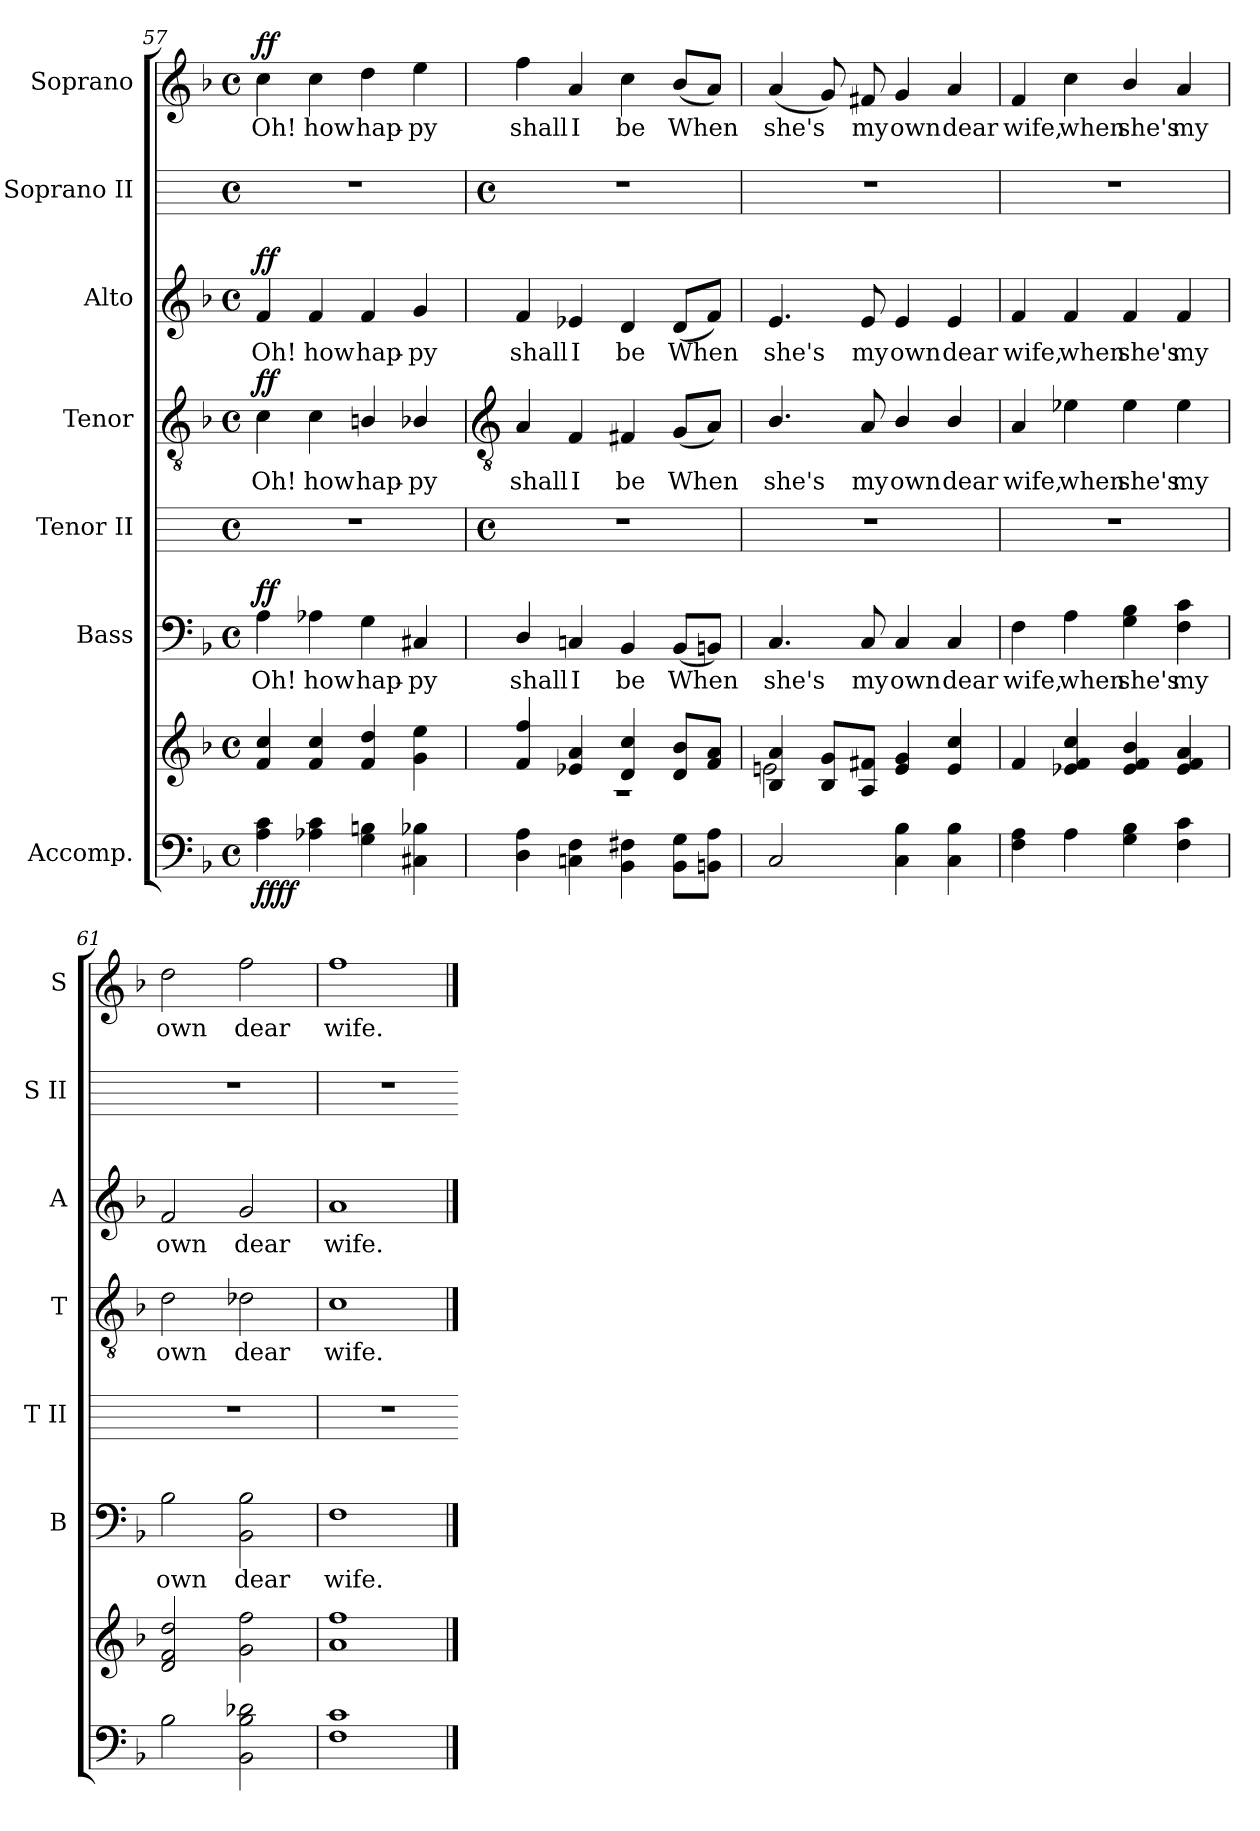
**kern	**kern	**dynam	**kern	**text	**dynam	**kern	**kern	**text	**dynam	**kern	**text	**dynam	**kern	**kern	**text	**dynam
*part7	*part7	*part7	*part6	*part6	*part6	*part5	*part4	*part4	*part4	*part3	*part3	*part3	*part2	*part1	*part1	*part1
*staff8	*staff7	*staff7/8	*staff6	*staff6	*staff6	*staff5	*staff4	*staff4	*staff4	*staff3	*staff3	*staff3	*staff2	*staff1	*staff1	*staff1
*I"Accomp.	*	*	*I"Bass	*	*	*I"Tenor II	*I"Tenor	*	*	*I"Alto	*	*	*I"Soprano II	*I"Soprano	*	*
*	*	*	*I'B	*	*	*I'T II	*I'T	*	*	*I'A	*	*	*I'S II	*I'S	*	*
*clefF4	*clefG2	*	*clefF4	*	*	*	*clefGv2	*	*	*clefG2	*	*	*	*clefG2	*	*
*k[b-]	*k[b-]	*	*k[b-]	*	*	*	*k[b-]	*	*	*k[b-]	*	*	*	*k[b-]	*	*
*F:	*F:	*	*F:	*	*	*	*F:	*	*	*F:	*	*	*	*F:	*	*
*M4/4	*M4/4	*	*M4/4	*	*	*M4/4	*M4/4	*	*	*M4/4	*	*	*M4/4	*M4/4	*	*
*met(c)	*met(c)	*	*met(c)	*	*	*met(c)	*met(c)	*	*	*met(c)	*	*	*met(c)	*met(c)	*	*
=57	=57	=57	=57	=57	=57	=57	=57	=57	=57	=57	=57	=57	=57	=57	=57	=57
!	!	!LO:DY:b=2	!	!LO:LY:b	!	!	!	!LO:LY:b	!	!	!LO:LY:b	!	!	!	!LO:LY:b	!
!	!	!LO:DY:n=1:b	!	!	!LO:DY:b	!	!	!	!LO:DY:b	!	!	!LO:DY:b	!	!	!	!LO:DY:b
4A 4c	4f 4cc	ff ff	4A	Oh!	ff	1r	4c	Oh!	ff	4f	Oh!	ff	1r	4cc	Oh!	ff
!	!	!	!	!LO:LY:b	!	!	!	!LO:LY:b	!	!	!LO:LY:b	!	!	!	!LO:LY:b	!
4A-X 4c	4f 4cc	.	4A-X	how	.	.	4c	how	.	4f	how	.	.	4cc	how	.
!	!	!	!	!LO:LY:b	!	!	!	!LO:LY:b	!	!	!LO:LY:b	!	!	!	!LO:LY:b	!
4G 4Bn	4f 4dd	.	4G	hap-	.	.	4Bn/	hap-	.	4f	hap-	.	.	4dd	hap-	.
!	!	!	!	!LO:LY:b	!	!	!	!LO:LY:b	!	!	!LO:LY:b	!	!	!	!LO:LY:b	!
4C#X 4B-X	4g 4ee	.	4C#X	-py	.	.	4B-X/	-py	.	4g	-py	.	.	4ee	-py	.
!!LO:LB:g=z
=58	=58	=58	=58	=58	=58	=58	=58	=58	=58	=58	=58	=58	=58	=58	=58	=58
*	*	*	*	*	*	*	*clefGv2	*	*	*	*	*	*	*	*	*
*	*	*	*	*	*	*M4/4	*	*	*	*	*	*	*M4/4	*	*	*
*	*	*	*	*	*	*met(c)	*	*	*	*	*	*	*met(c)	*	*	*
*	*^	*	*	*	*	*	*	*	*	*	*	*	*	*	*	*
!	!	!	!	!	!LO:LY:b	!	!	!	!LO:LY:b	!	!	!LO:LY:b	!	!	!	!LO:LY:b	!
4D\ 4A\	4f 4ff	1r	.	4D/	shall	.	1r	4A	shall	.	4f	shall	.	1r	4ff	shall	.
!	!	!	!	!	!LO:LY:b	!	!	!	!LO:LY:b	!	!	!LO:LY:b	!	!	!	!LO:LY:b	!
4Cn 4F	4e-X 4a	.	.	4Cn	I	.	.	4F	I	.	4e-X	I	.	.	4a	I	.
!	!	!	!	!	!LO:LY:b	!	!	!	!LO:LY:b	!	!	!LO:LY:b	!	!	!	!LO:LY:b	!
4BB- 4F#X	4d 4cc	.	.	4BB-	be	.	.	4F#X	be	.	4d	be	.	.	4cc	be	.
!	!	!	!	!	!LO:LY:b	!	!	!	!LO:LY:b	!	!	!LO:LY:b	!	!	!	!LO:LY:b	!
8BB- 8GL	8d 8b-L	.	.	(<8BB-L	When	.	.	(<8GL	When	.	(<8dL	When	.	.	(<8b-/L	When	.
8BBn 8AJ	8f 8aJ	.	.	8BBnJ)	.	.	.	8AJ)	.	.	8fJ)	.	.	.	8aJ)	.	.
=59	=59	=59	=59	=59	=59	=59	=59	=59	=59	=59	=59	=59	=59	=59	=59	=59	=59
!	!	!	!	!	!LO:LY:b	!	!	!	!LO:LY:b	!	!	!LO:LY:b	!	!	!	!LO:LY:b	!
2C	4B- 4a	2en\	.	4.C	she's	.	1r	4.B-/	she's	.	4.e	she's	.	1r	(<4a	she's	.
.	8B- 8gL	.	.	.	.	.	.	.	.	.	.	.	.	.	8g)	.	.
!	!	!	!	!	!LO:LY:b	!	!	!	!LO:LY:b	!	!	!LO:LY:b	!	!	!	!LO:LY:b	!
.	8A 8f#XJ	.	.	8C	my	.	.	8A	my	.	8e	my	.	.	8f#X	my	.
!	!	!	!	!	!LO:LY:b	!	!	!	!LO:LY:b	!	!	!LO:LY:b	!	!	!	!LO:LY:b	!
4C 4B-	4e 4g	2ryy	.	4C	own	.	.	4B-/	own	.	4e	own	.	.	4g	own	.
!	!	!	!	!	!LO:LY:b	!	!	!	!LO:LY:b	!	!	!LO:LY:b	!	!	!	!LO:LY:b	!
4C 4B-	4e 4cc	.	.	4C	dear	.	.	4B-/	dear	.	4e	dear	.	.	4a	dear	.
*	*v	*v	*	*	*	*	*	*	*	*	*	*	*	*	*	*	*
=60	=60	=60	=60	=60	=60	=60	=60	=60	=60	=60	=60	=60	=60	=60	=60	=60
!	!	!	!	!LO:LY:b	!	!	!	!LO:LY:b	!	!	!LO:LY:b	!	!	!	!LO:LY:b	!
4F 4A	4f	.	4F	wife,	.	1r	4A	wife,	.	4f	wife,	.	1r	4f	wife,	.
!	!	!	!	!LO:LY:b	!	!	!	!LO:LY:b	!	!	!LO:LY:b	!	!	!	!LO:LY:b	!
4A	4e-X 4f 4cc	.	4A	when	.	.	4e-X	when	.	4f	when	.	.	4cc	when	.
!	!	!	!	!LO:LY:b	!	!	!	!LO:LY:b	!	!	!LO:LY:b	!	!	!	!LO:LY:b	!
4G 4B-	4e-/ 4f/ 4b-/	.	4G 4B-	she's	.	.	4e-	she's	.	4f	she's	.	.	4b-/	she's	.
!	!	!	!	!LO:LY:b	!	!	!	!LO:LY:b	!	!	!LO:LY:b	!	!	!	!LO:LY:b	!
4F 4c	4e- 4f 4a	.	4F 4c	my	.	.	4e-	my	.	4f	my	.	.	4a	my	.
=61	=61	=61	=61	=61	=61	=61	=61	=61	=61	=61	=61	=61	=61	=61	=61	=61
!	!	!	!	!LO:LY:b	!	!	!	!LO:LY:b	!	!	!LO:LY:b	!	!	!	!LO:LY:b	!
2B-	2d 2f 2dd	.	2B-	own	.	1r	2d	own	.	2f	own	.	1r	2dd	own	.
!	!	!	!	!LO:LY:b	!	!	!	!LO:LY:b	!	!	!LO:LY:b	!	!	!	!LO:LY:b	!
2BB- 2B- 2d-X	2g 2ff	.	2BB- 2B-	dear	.	.	2d-X	dear	.	2g	dear	.	.	2ff	dear	.
=62	=62	=62	=62	=62	=62	=62	=62	=62	=62	=62	=62	=62	=62	=62	=62	=62
!	!	!	!	!LO:LY:b	!	!	!	!LO:LY:b	!	!	!LO:LY:b	!	!	!	!LO:LY:b	!
1F 1c	1a 1ff	.	1F	wife.	.	1r	1c	wife.	.	1a	wife.	.	1r	1ff	wife.	.
==	==	==	==	==	==	=	==	==	==	==	==	==	=	==	==	==
*-	*-	*-	*-	*-	*-	*-	*-	*-	*-	*-	*-	*-	*-	*-	*-	*-
